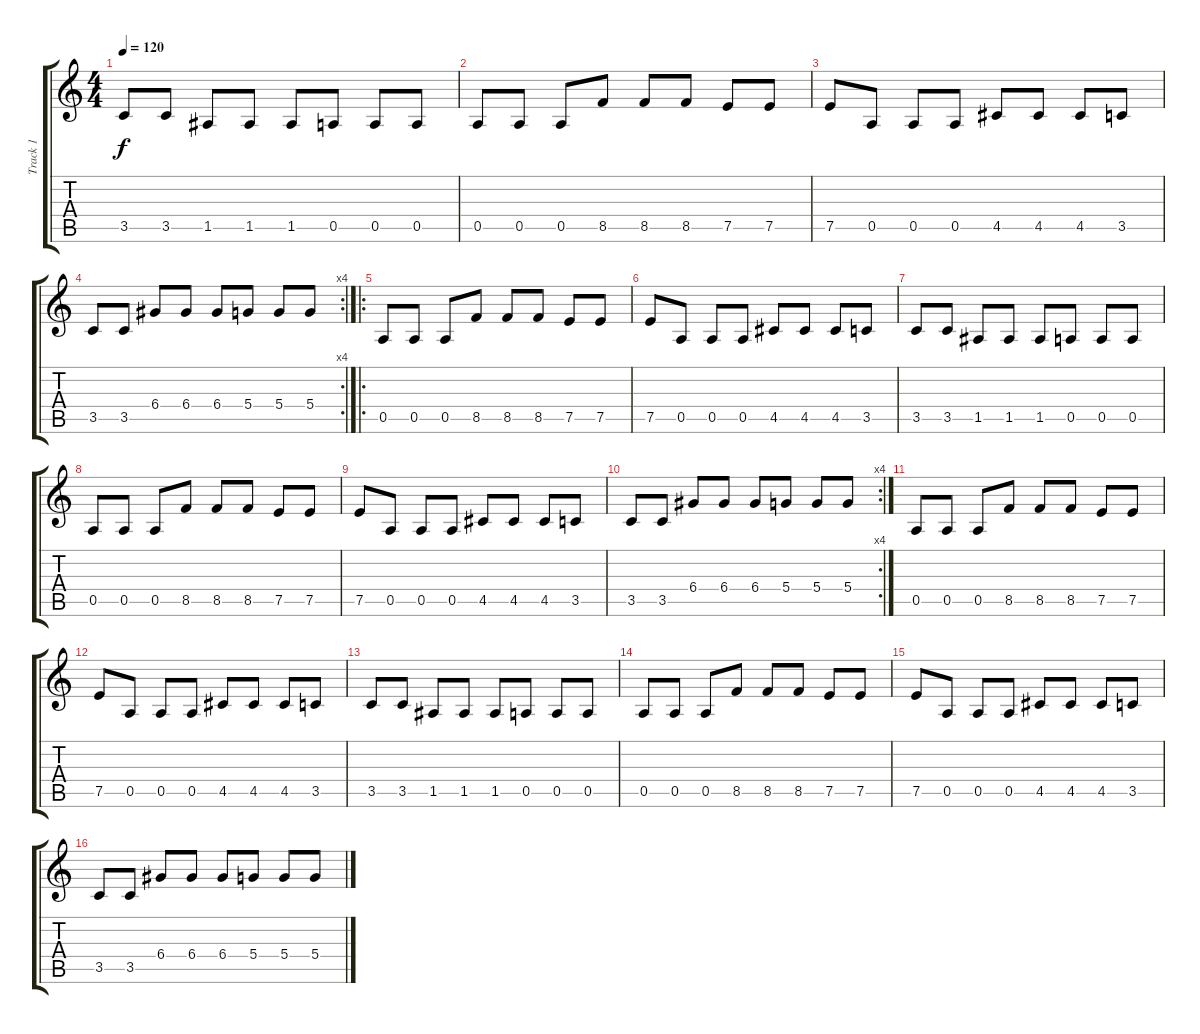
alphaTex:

\track ("Track 1" "Track 1") {instrument distortionguitar}
\staff {score tabs}
\tuning (E4 B3 G3 D3 A2 D2) {hide}
\ts (4 4)
\tempo 120
\clef g2
\ks c
3.5.8{dy f} 3.5.8 1.5.8 1.5.8 1.5.8 0.5.8 0.5.8 0.5.8 |
0.5.8 0.5.8 0.5.8 8.5.8 8.5.8 8.5.8 7.5.8 7.5.8 |
7.5.8 0.5.8 0.5.8 0.5.8 4.5.8 4.5.8 4.5.8 3.5.8 |
\rc 4
3.5.8 3.5.8 6.4.8 6.4.8 6.4.8 5.4.8 5.4.8 5.4.8 |
\ro
0.5.8 0.5.8 0.5.8 8.5.8 8.5.8 8.5.8 7.5.8 7.5.8 |
7.5.8 0.5.8 0.5.8 0.5.8 4.5.8 4.5.8 4.5.8 3.5.8 |
3.5.8 3.5.8 1.5.8 1.5.8 1.5.8 0.5.8 0.5.8 0.5.8 |
0.5.8 0.5.8 0.5.8 8.5.8 8.5.8 8.5.8 7.5.8 7.5.8 |
7.5.8 0.5.8 0.5.8 0.5.8 4.5.8 4.5.8 4.5.8 3.5.8 |
\rc 4
3.5.8 3.5.8 6.4.8 6.4.8 6.4.8 5.4.8 5.4.8 5.4.8 |
0.5.8 0.5.8 0.5.8 8.5.8 8.5.8 8.5.8 7.5.8 7.5.8 |
7.5.8 0.5.8 0.5.8 0.5.8 4.5.8 4.5.8 4.5.8 3.5.8 |
3.5.8 3.5.8 1.5.8 1.5.8 1.5.8 0.5.8 0.5.8 0.5.8 |
0.5.8 0.5.8 0.5.8 8.5.8 8.5.8 8.5.8 7.5.8 7.5.8 |
7.5.8 0.5.8 0.5.8 0.5.8 4.5.8 4.5.8 4.5.8 3.5.8 |
3.5.8 3.5.8 6.4.8 6.4.8 6.4.8 5.4.8 5.4.8 5.4.8
